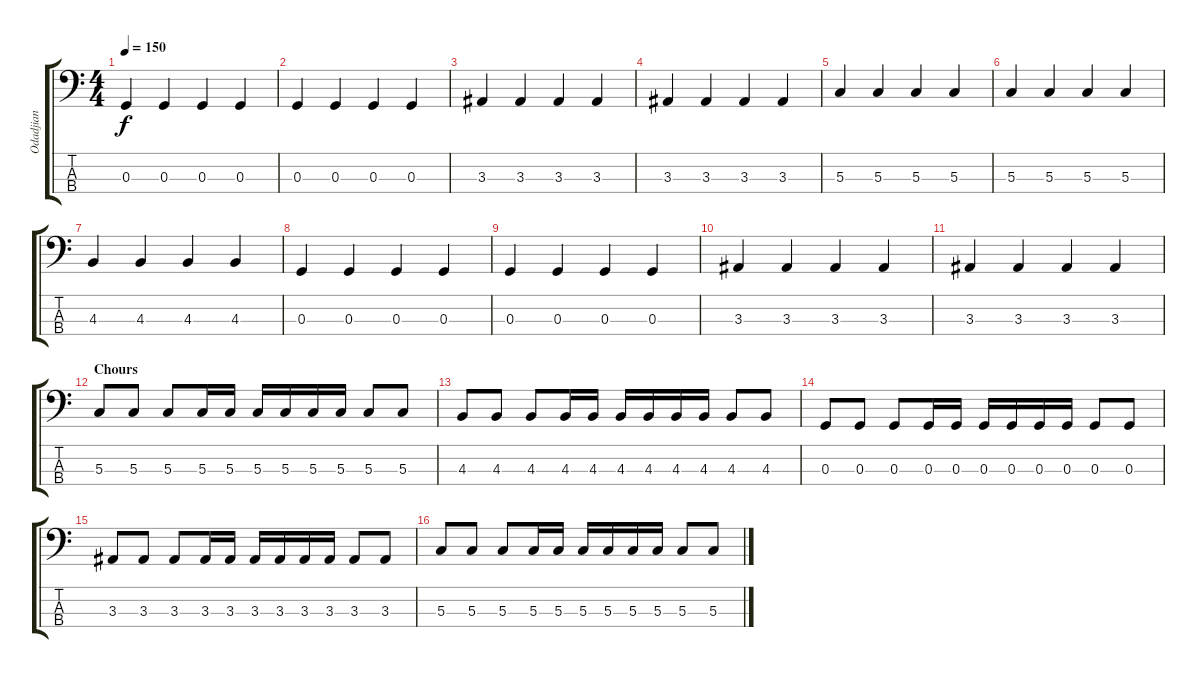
\track ("Odadjian" "Odadjian") {instrument electricbasspick}
\staff {score tabs}
\tuning (F2 C2 G1 C1) {hide}
\ts (4 4)
\tempo 150
\clef f4
\ks c
0.3.4{dy f} 0.3.4 0.3.4 0.3.4 |
0.3.4 0.3.4 0.3.4 0.3.4 |
3.3.4 3.3.4 3.3.4 3.3.4 |
3.3.4 3.3.4 3.3.4 3.3.4 |
5.3.4 5.3.4 5.3.4 5.3.4 |
5.3.4 5.3.4 5.3.4 5.3.4 |
4.3.4 4.3.4 4.3.4 4.3.4 |
0.3.4 0.3.4 0.3.4 0.3.4 |
0.3.4 0.3.4 0.3.4 0.3.4 |
3.3.4 3.3.4 3.3.4 3.3.4 |
3.3.4 3.3.4 3.3.4 3.3.4 |
\section ("" "Chours")
5.3.8 5.3.8 5.3.8 5.3.16 5.3.16 5.3.16 5.3.16 5.3.16 5.3.16 5.3.8 5.3.8 |
4.3.8 4.3.8 4.3.8 4.3.16 4.3.16 4.3.16 4.3.16 4.3.16 4.3.16 4.3.8 4.3.8 |
0.3.8 0.3.8 0.3.8 0.3.16 0.3.16 0.3.16 0.3.16 0.3.16 0.3.16 0.3.8 0.3.8 |
3.3.8 3.3.8 3.3.8 3.3.16 3.3.16 3.3.16 3.3.16 3.3.16 3.3.16 3.3.8 3.3.8 |
5.3.8 5.3.8 5.3.8 5.3.16 5.3.16 5.3.16 5.3.16 5.3.16 5.3.16 5.3.8 5.3.8
